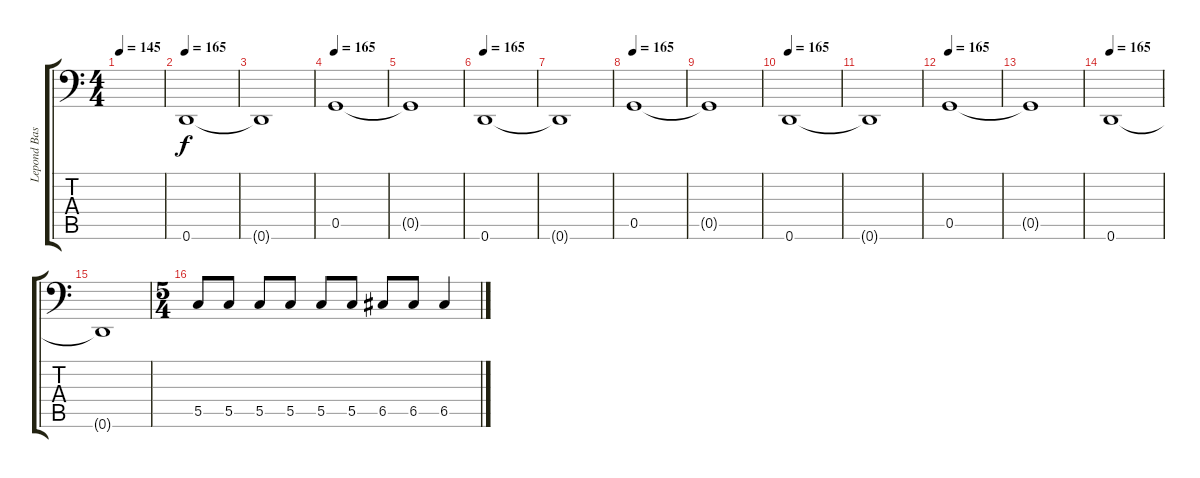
\track ("Lepond Bass" "Lepond Bas") {instrument electricbassfinger}
\staff {score tabs}
\tuning (D3 A2 F2 C2 G1 D1) {hide}
\ts (4 4)
\tempo 145
\clef f4
\ks c
|
\tempo 165
0.6.1 |
0.6{t}.1 |
\tempo 165
0.5.1 |
0.5{t}.1 |
\tempo 165
0.6.1 |
0.6{t}.1 |
\tempo 165
0.5.1 |
0.5{t}.1 |
\tempo 165
0.6.1 |
0.6{t}.1 |
\tempo 165
0.5.1 |
0.5{t}.1 |
\tempo 165
0.6.1 |
0.6{t}.1 |
\ts (5 4)
5.5.8 5.5.8 5.5.8 5.5.8 5.5.8 5.5.8 6.5.8 6.5.8 6.5.4
